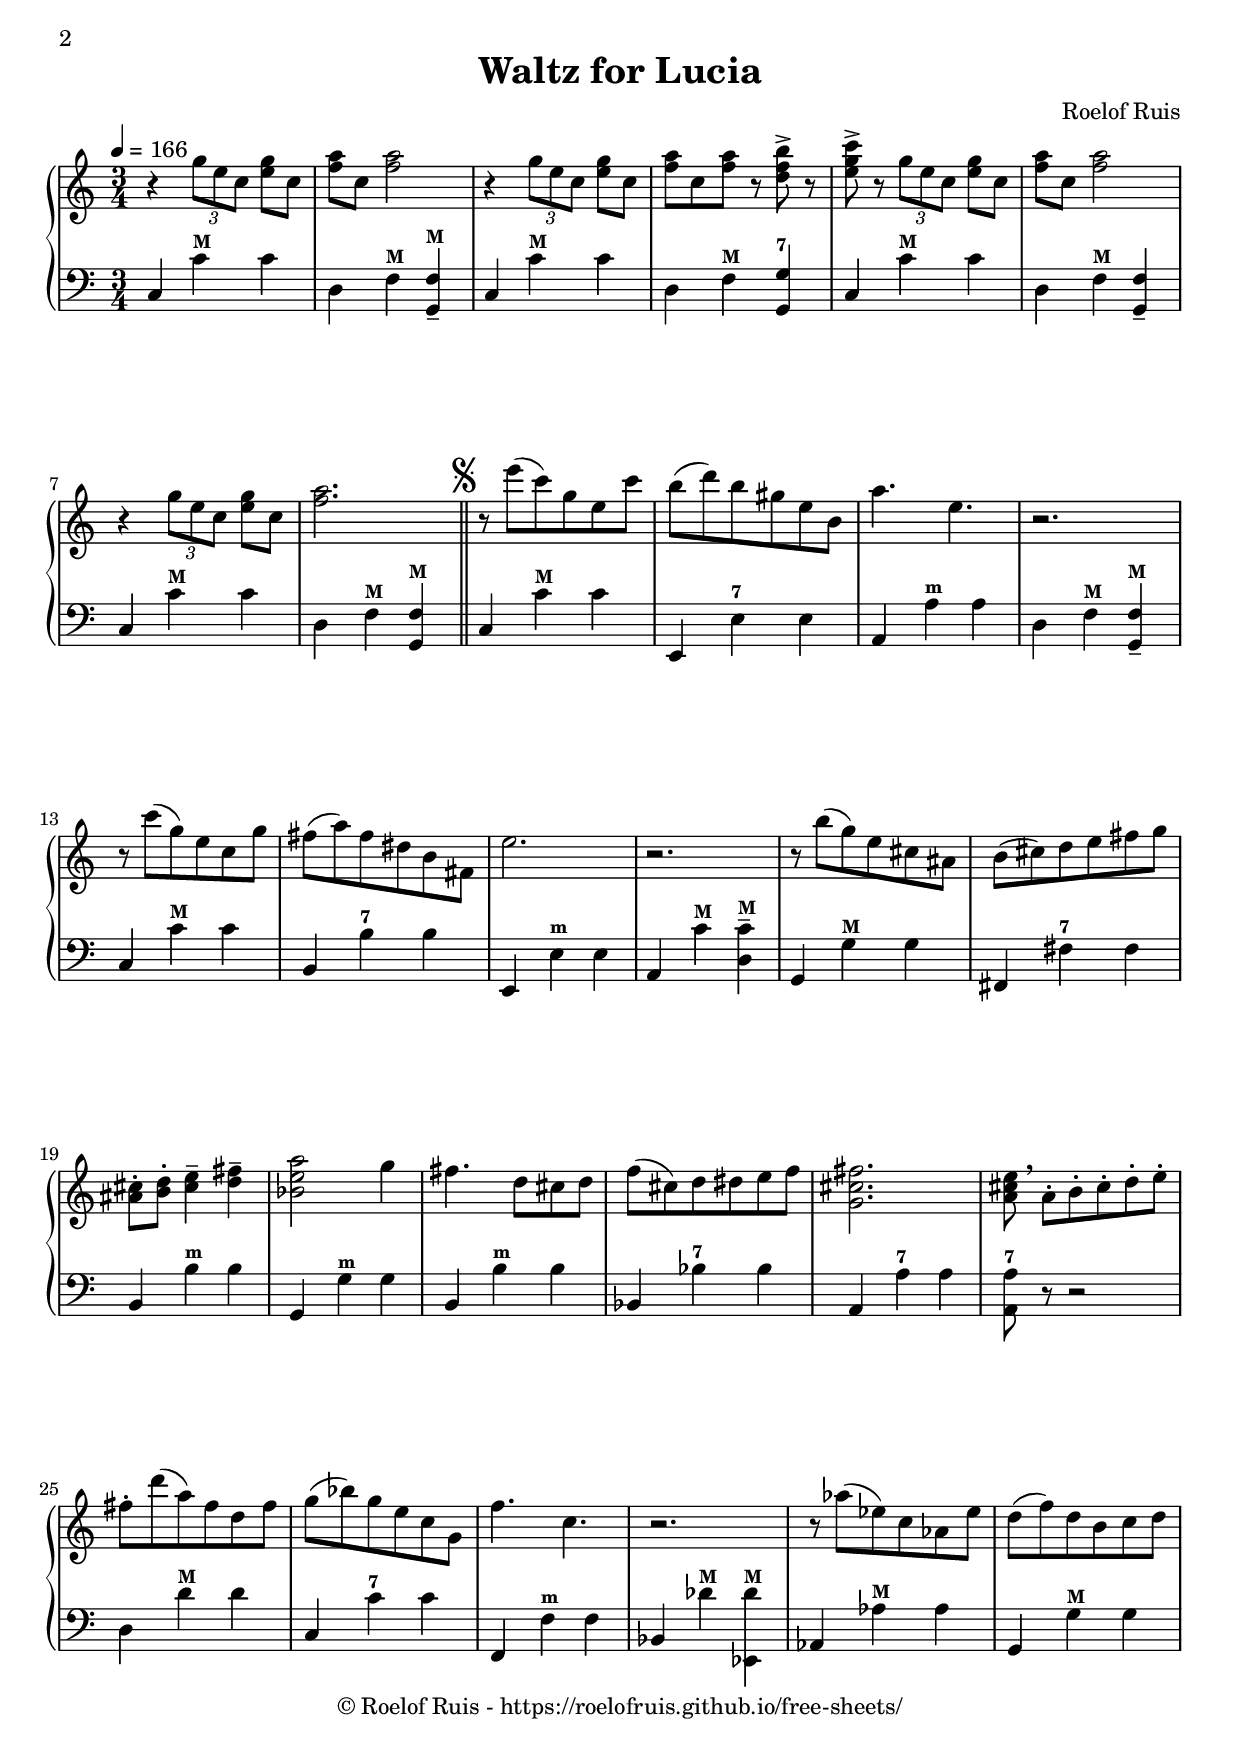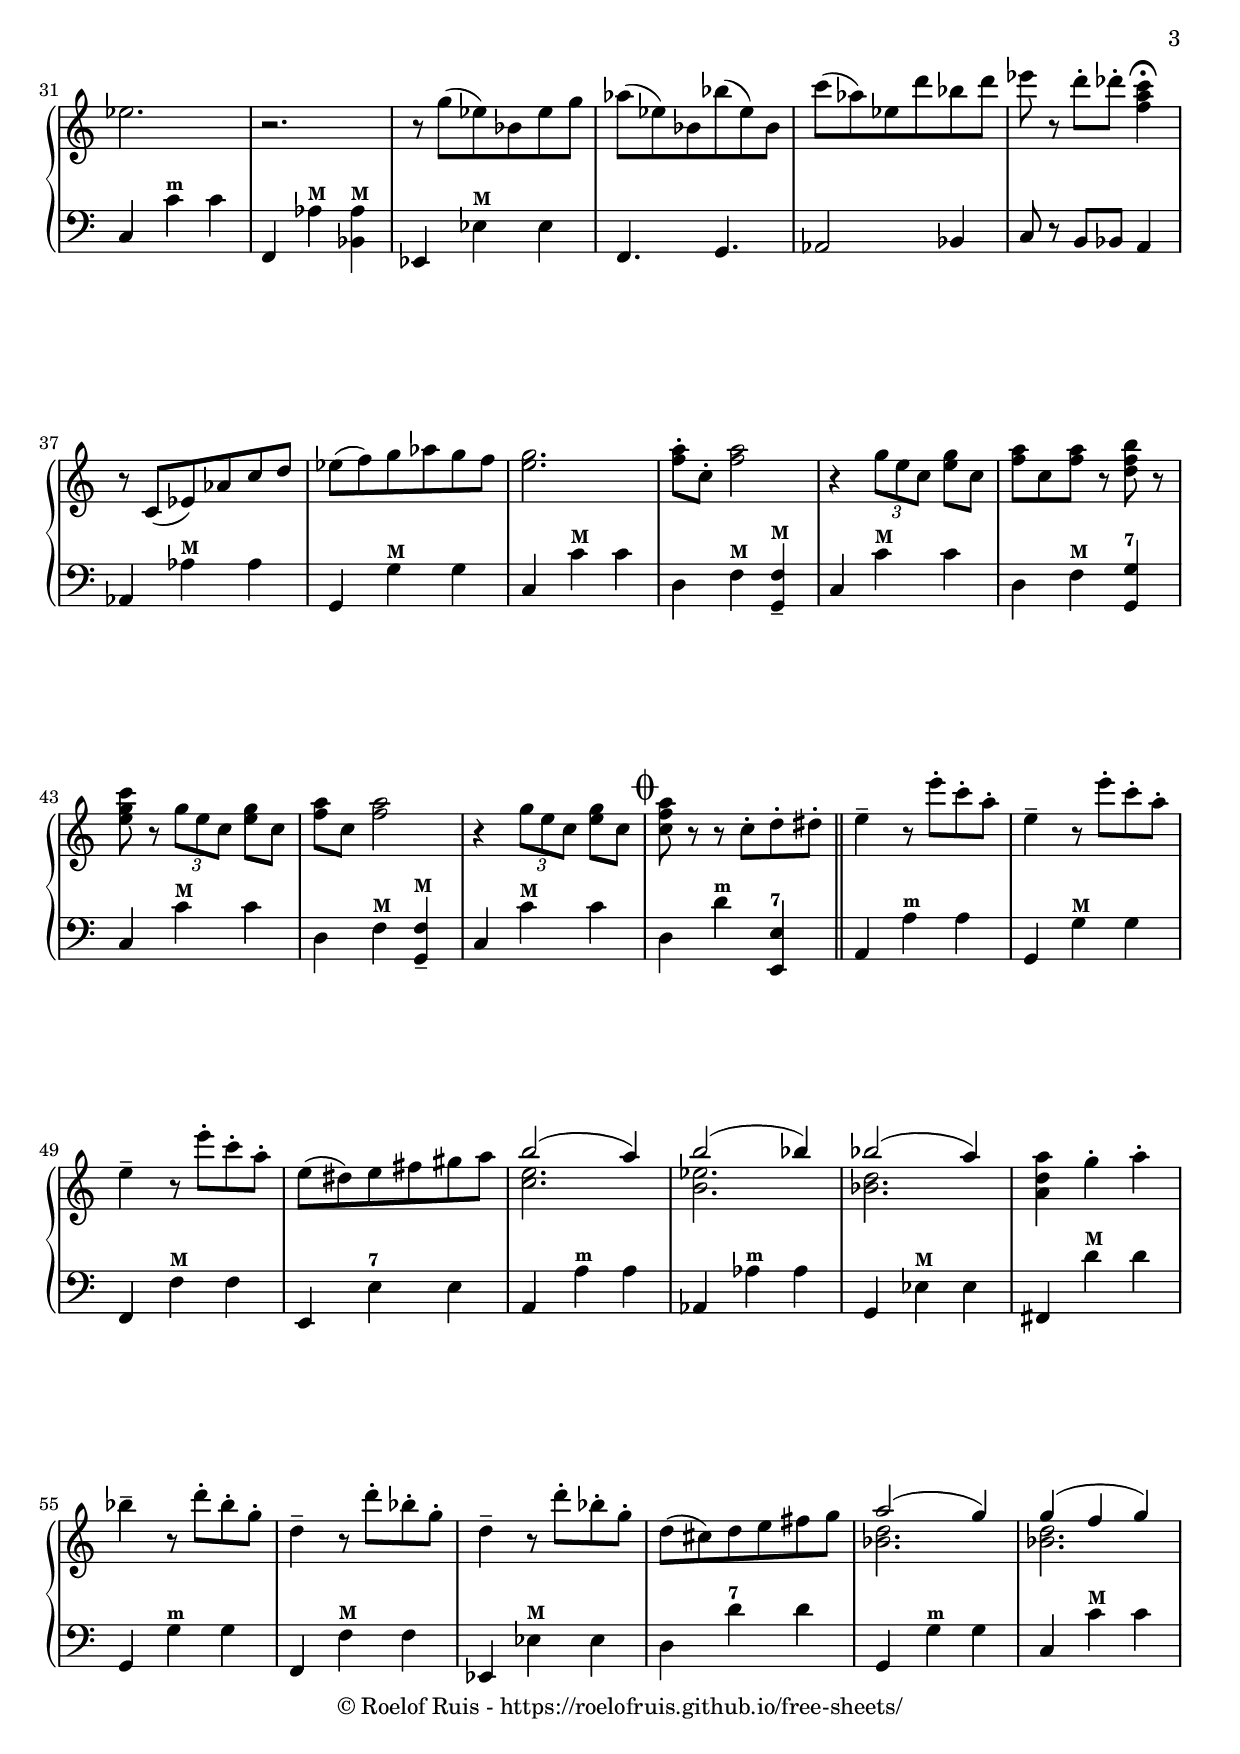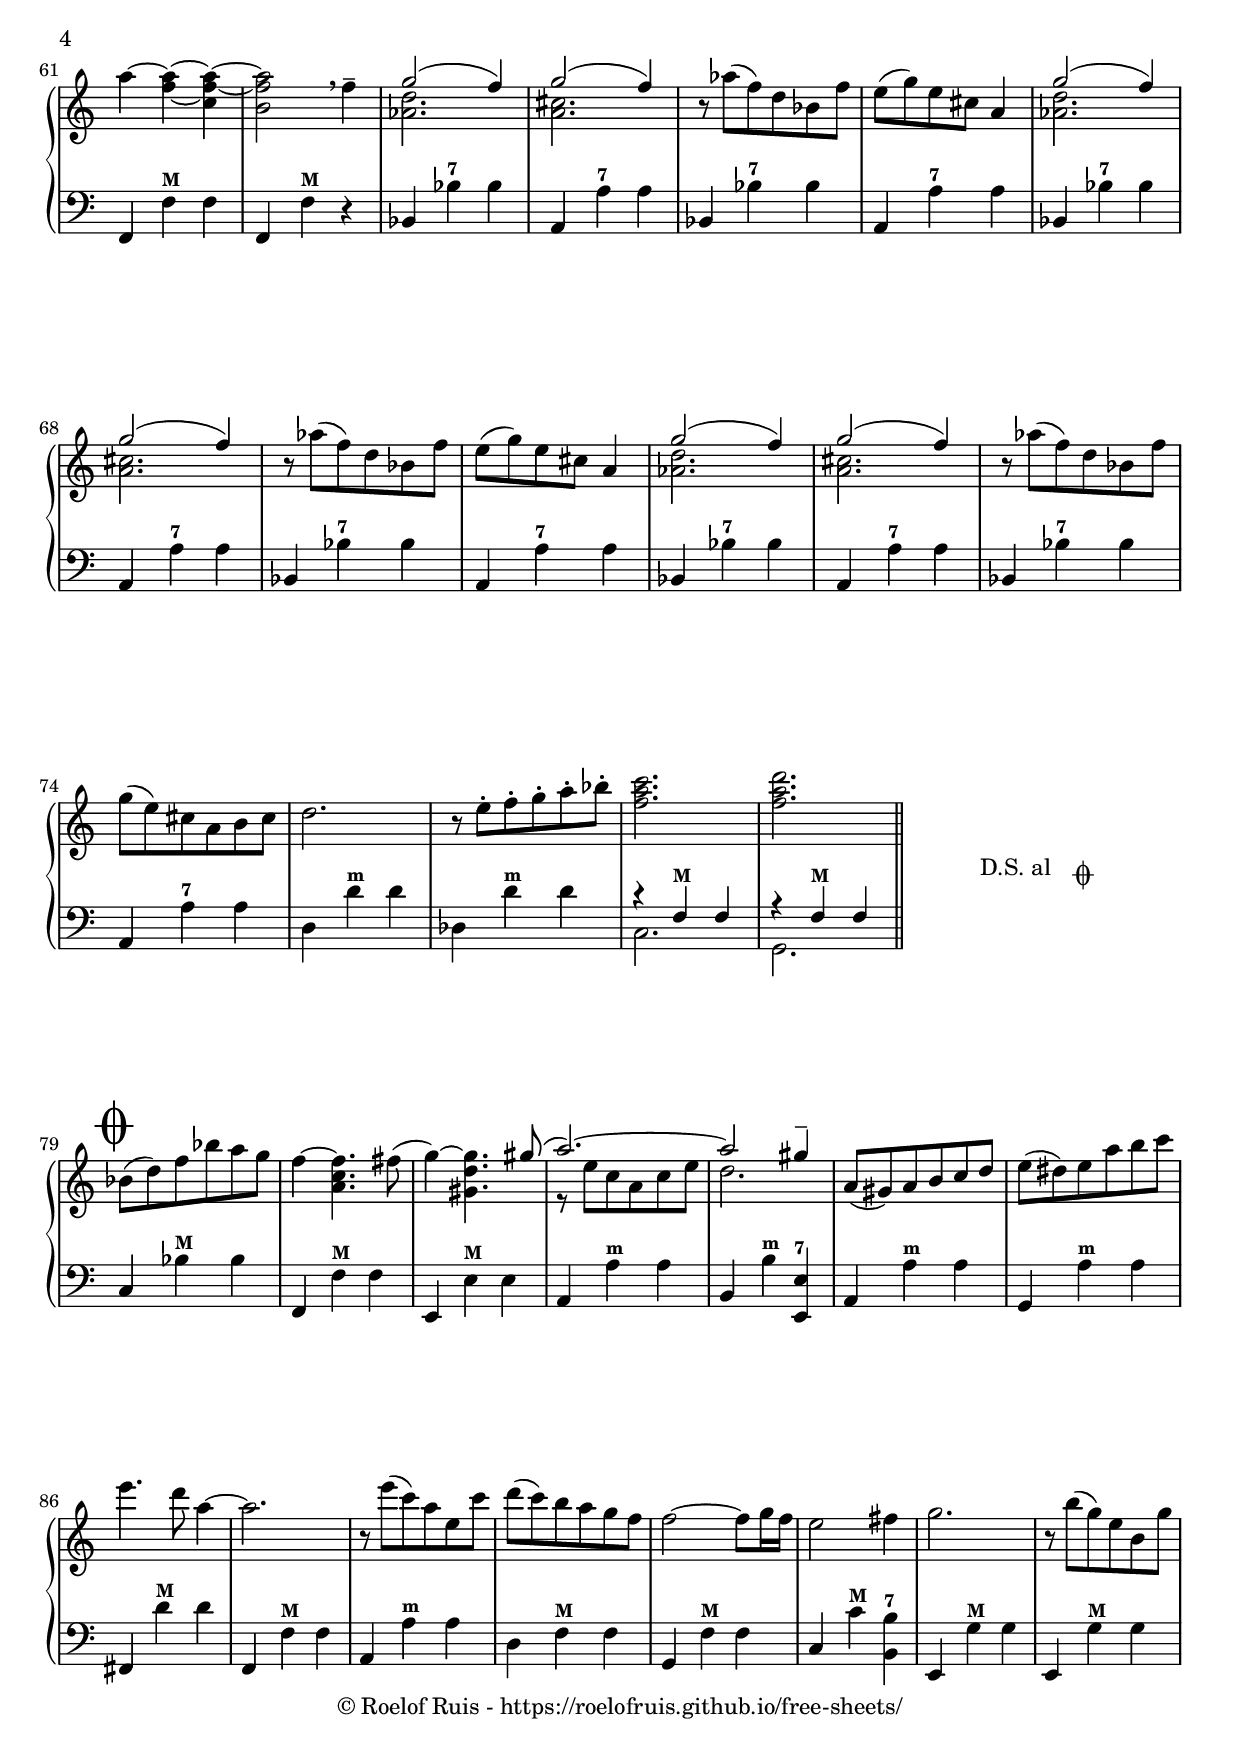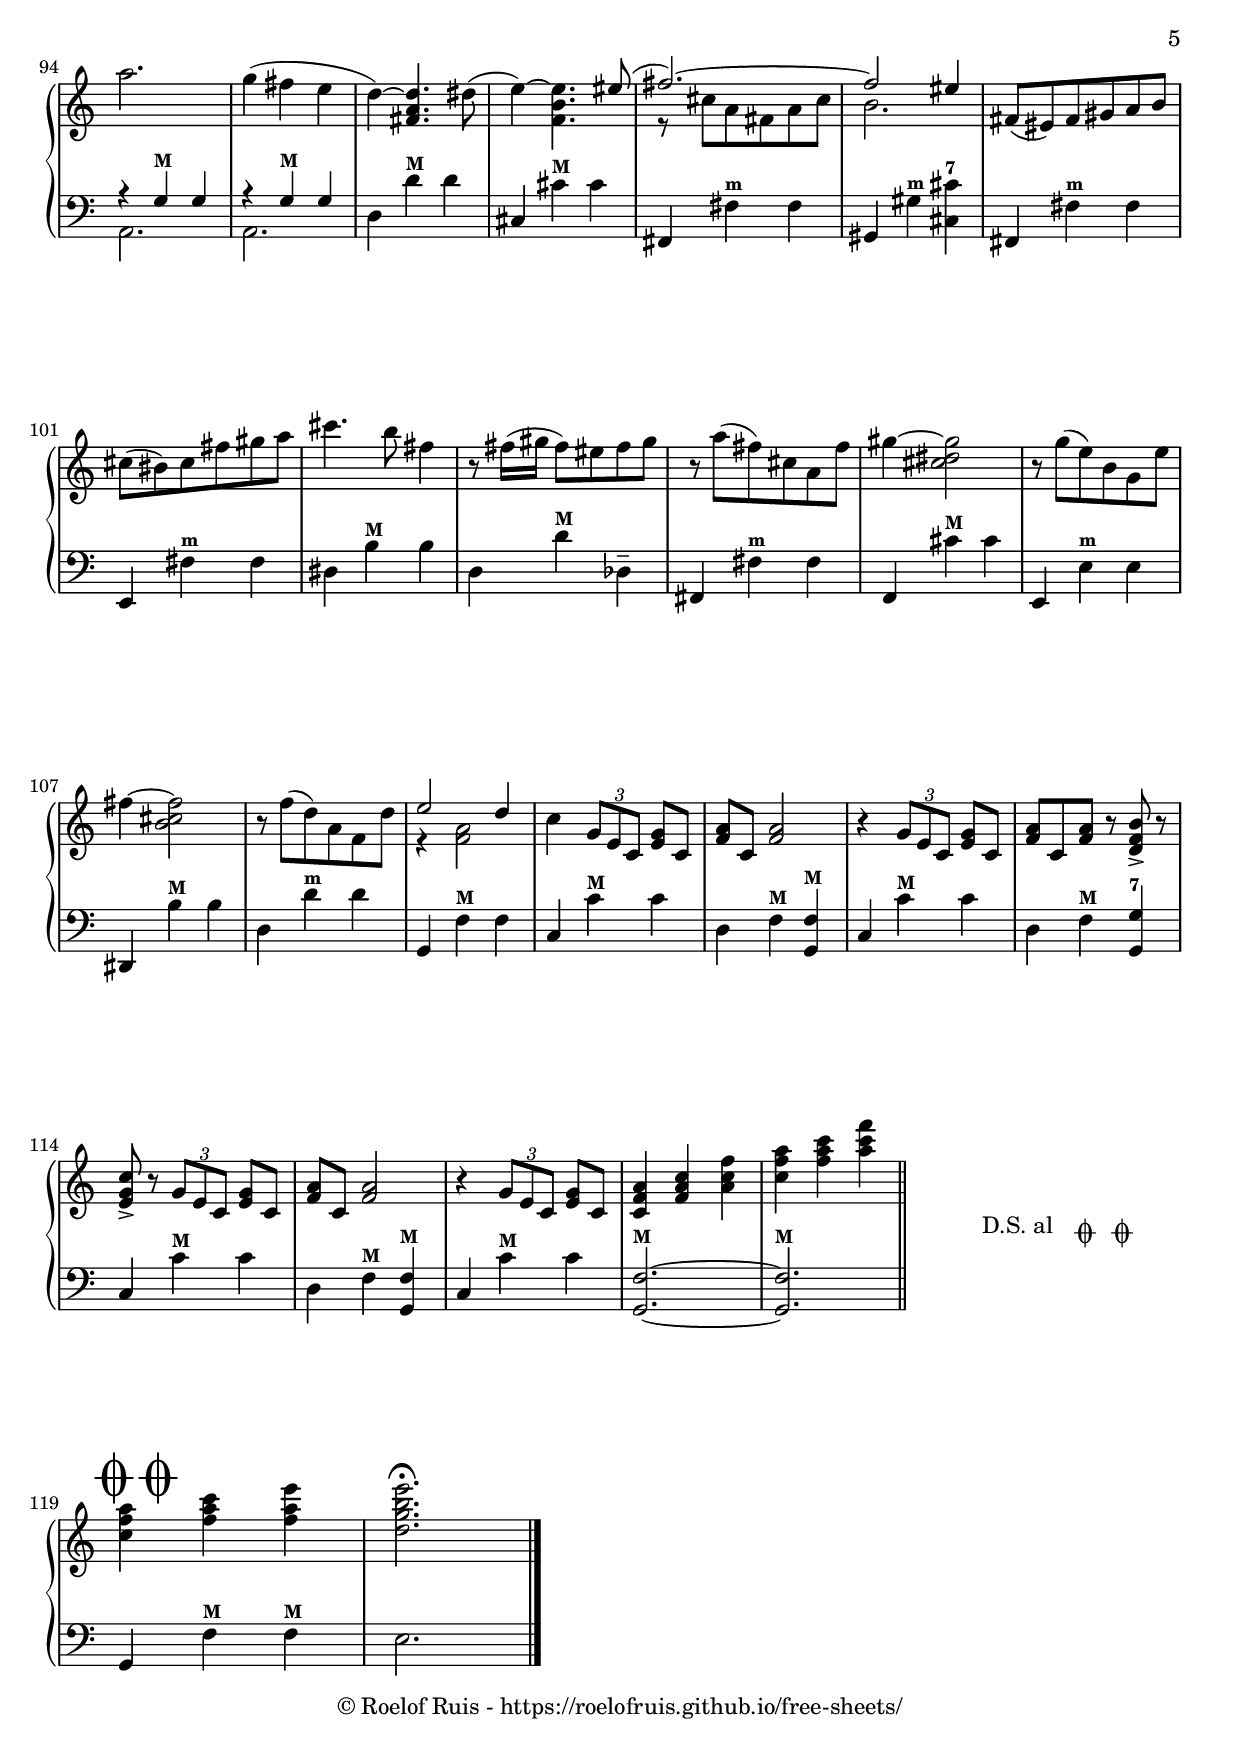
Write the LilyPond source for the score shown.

\version "2.20.0"

\include "../shared_includes.ly"
\version "2.20.0"

% ---- Bellows ----
out = ^\markup { \musicglyph #"accordion.pull" }
in = ^\markup { \musicglyph #"accordion.push" }

outsub = _\markup { \musicglyph #"accordion.pull" }
insub = _\markup { \musicglyph #"accordion.push" }

% ---- Basses ----
mj = ^\markup { \bold \magnify #0.8 { \roman M } }
mn = ^\markup { \bold \magnify #0.8 { \roman m } }
spt = ^\markup { \bold \magnify #0.8 { \roman 7 } }
vsp = ^\markup { \bold \magnify #0.8 { \roman v7 } }

bbass = _\markup {\box {\bold{BB}}}
sbass = _\markup {\box {\bold{SB}}}

% ---- Registers ----

eightva = \markup {\italic \translate #'(1.8 . 0) \raise #2 \magnify #0.8 {"8va"}}
loco    = \markup {\italic \translate #'(1.8 . 0) \raise #2 \magnify #0.8 {"loco"}}

dot = \markup {
  \musicglyph #"accordion.dot"
}

freebass = \markup {
  \musicglyph #"accordion.freebass"
}

discant = \markup {
  \musicglyph #"accordion.discant"
}

fbregz = ^\markup {
  \whiteout
  \combine
  \freebass
  \raise #0.5 \dot
}

fbrega = ^\markup {
  \whiteout
  \combine
  \freebass
  \raise #1.5 \dot
}

regz = ^\markup {
  \whiteout
  \combine
  \discant
  \raise #0.5 \dot
}

regez = ^\markup {
  \whiteout
  \combine
  \discant
    \combine
    \raise #0.5 \dot
    \eightva
}

rega = ^\markup {
  \whiteout
  \combine
  \discant
  \raise #1.5 \dot
}

regac = ^\markup {
  \whiteout
  \combine
  \discant
  \translate #'(-1 . 0) \raise #1.5 \dot
}

regzdba = ^\markup {
  \whiteout
  \combine
  \discant
  \combine
    \raise #0.5 \dot
    \combine
      \raise #1.5 \dot
      \translate #'(-1 . 0) \raise #1.5 \dot
}

regdbav = ^\markup {
  \whiteout
  \combine
  \discant
  \combine
    \raise #2.5 \dot
    \combine
      \raise #1.5 \dot
      \translate #'(-1 . 0) \raise #1.5 \dot
}

regav = ^\markup {
  \whiteout
  \combine
  \discant
  \combine
    \raise #2.5 \dot
    \raise #1.5 \dot
}

regdbaz = ^\markup {
  \whiteout
  \combine
  \discant
  \combine
    \raise #0.5 \dot
    \combine
      \raise #1.5 \dot
      \translate #'(-1 . 0) \raise #1.5 \dot
}

regdba = ^\markup {
  \whiteout
  \combine
  \discant
  \combine
    \raise #1.5 \dot
    \translate #'(-1 . 0) \raise #1.5 \dot
}

regza = ^\markup {
  \whiteout
  \combine
  \discant
  \combine
    \raise #0.5 \dot
    \raise #1.5 \dot
}

regeza = ^\markup {
  \whiteout
  \combine
  \discant
  \combine
    \raise #0.5 \dot
    \combine
      \raise #1.5 \dot
      \eightva
}

regzv = ^\markup {
  \whiteout
  \combine
  \discant
  \combine
    \raise #0.5 \dot
    \raise #2.5 \dot
}

regzav = ^\markup {
  \whiteout
  \combine
  \discant
  \combine
    \raise #2.5 \dot
    \combine
      \raise #1.5 \dot
      \raise #0.5 \dot
}

regezv = ^\markup {
  \whiteout
  \combine
  \discant
  \combine
    \raise #0.5 \dot
    \combine
      \raise #2.5 \dot
      \eightva
}

regzacv = ^\markup {
  \whiteout
  \combine
  \discant
  \combine
    \raise #2.5 \dot
    \combine
      \translate #'(-1 . 0) \raise #1.5 \dot
      \raise #0.5 \dot
}

regzacvl = ^\markup {
  \whiteout
  \combine
  \discant
  \combine
    \raise #2.5 \dot
    \combine
      \translate #'(-1 . 0) \raise #1.5 \dot
      \combine
        \raise # 0.5 \dot
        \loco
}

regzdbav = ^\markup {
  \whiteout
  \combine
  \discant
  \combine
    \raise #2.5 \dot
    \combine
      \raise #1.5 \dot
      \combine
      \translate #'(-1 . 0) \raise #1.5 \dot
      \raise #0.5 \dot
}









% ---- Other functionality ----

simile = \markup "simile"
subp = _\markup{ \italic sub \dynamic p }

\version "2.20.0"

swing = \mark \markup {
  \fontsize #-2
  \line \general-align #Y #DOWN { \score { 
  \new Staff \with {
    fontSize = #-2
    \override StaffSymbol #'line-count = #0 
    \override VerticalAxisGroup #'Y-extent = #'(0 . 0)
  }
  \relative { 
    \stemUp 
    \override Score.SpacingSpanner 
      #'common-shortest-duration = #(ly:make-moment 3 16) 
    \override Beam #'positions = #'(2.5 . 2.5)
    b'8[ b8] 
  }
  \layout {
    ragged-right= ##t
    indent = 0
    \context { 
    \Staff \remove "Clef_engraver" 
    \remove "Time_signature_engraver" }
  }} " ="
  \score { \new Staff \with {
    fontSize = #-2
    \override StaffSymbol #'line-count = #0 
    \override VerticalAxisGroup #'Y-extent = #'(0 . 0)
  }
  \relative { 
    \stemUp 
    \override Score.SpacingSpanner 
      #'common-shortest-duration = #(ly:make-moment 3 16)
    \override Beam #'positions = #'(2.5 . 2.5)
    \times 2/3 { b'4 b8 } 
  }
  \layout {
    ragged-right= ##t
    indent = 0
    \context { 
      \Staff 
      \remove "Clef_engraver" 
      \remove "Time_signature_engraver" }
    }}
  }
}


staffAccordionRight = \new Staff {
  \numericTimeSignature
  \key c \major
  \clef treble
  \tempo 4 = 166
  \time 3/4
  \relative c''' {
    r4 \times 2/3 {g8 e c} <e g>8 c |
    <f a>8 c <f a>2 |
    r4 \times 2/3 {g8 e c} <e g>8 c |
    <f a>8 c <f a> r <d f b>-> r |
    <e g c>-> r \times 2/3 {g8 e c} <e g>8 c |
    <f a>8 c <f a>2 |
    r4 \times 2/3 {g8 e c} <e g>8 c |
    <f a>2. |
    
    \once \override Score.RehearsalMark.font-size = #1
    \mark \markup { \musicglyph #"scripts.segno" }
    \bar "||"
    
    r8 e'( c) g e c' |
    b( d) b gis e b |
    a'4. e |
    r2. |
    r8 c'( g) e c g' |
    fis( a) fis dis b fis |
    e'2. |
    r2. |
    r8 b'( g) e cis ais |
    b( cis) d e fis g |
    <ais, cis>8-. <b d>-. <cis e>4-- <d fis>-- |
    <bes e a>2 g'4 |
    fis4. d8 cis d |
    f( cis) d dis e f |
    <fis cis g>2. |
    <e cis a>8 \breathe a,-. b-. cis-. d-. e-. |
    fis-. d'( a) fis d fis |
    g( bes) g e c g |
    f'4. c |
    r2. |
    r8 as'( es) c as es' |
    d( f) d b c d |
    es2. |
    r2. |
    r8 g( es) bes es g |
    as( es) bes bes'( es,) bes |
    c'( as) es d' bes d |
    es8 r d-. des-. <c a f>4\fermata |
    r8 c,,( es) as c d |
    es( f) g as g f |
    <e g>2. |
    
    <f a>8-. c-. <f a>2 |
    r4 \times 2/3 {g8 e c} <e g>8 c |
    <f a>8 c <f a> r <d f b> r |
    <e g c> r \times 2/3 {g8 e c} <e g>8 c |
    <f a>8 c <f a>2 |
    r4 \times 2/3 {g8 e c} <e g>8 c |
    \mark \markup { \musicglyph #"scripts.coda" }
    <c f a>8 r r c-. d-. dis-. |
    
    \bar "||"
    
    e4-- r8 e'-. c-. a-. |
    e4-- r8 e'-. c-. a-. |
    e4-- r8 e'-. c-. a-. |
    e( dis) e fis gis a |
    << {b2( a4) | b2( bes4) | bes2( a4)} \\ {<e c>2. | <es b>2. | <d bes>2. |} >>
    <a' d, a>4 g-. a-. |
    bes4-- r8 d-. bes-. g-. |
    d4-- r8 d'-. bes-. g-. |
    d4-- r8 d'-. bes-. g-. |
    d8( cis) d e fis g |
    << { a2( g4) | g( f g) } \\ { <bes, d>2. | <bes d>2. | } >>
    a'4~ <a~ f~> <a~ f~ c> |
    <a f b,>2 \breathe f4-- |
    << { g2( f4) | g2( f4) } \\ { <as, d>2. | <a cis>2. } >>
    r8 as'( f) d bes f' |
    e( g) e cis a4 |
    << { g'2( f4) | g2( f4) } \\ { <as, d>2. | <a cis>2. } >>
    r8 as'( f) d bes f' |
    e( g) e cis a4 |
    << { g'2( f4) | g2( f4) } \\ { <as, d>2. | <a cis>2. } >>
    r8 as'( f) d bes f' |
    g( e) cis a b cis |
    d2. |
    r8 e-. f-. g-. a-. bes-. |
    <c a f>2. |
    <d a f>2. |
    
    \bar "||"
    
    \cadenzaOn
      \stopStaff
        \repeat unfold 1 {
          s1
          \bar ""
        }
        \once \override TextScript.extra-offset = #'( 0 . -3.0 )
        \once \override TextScript.word-space = #1.5
        <>_\markup { "D.S. al " \musicglyph #"scripts.coda" }

        \repeat unfold 3 {
          s1
          \bar ""
        }
     \startStaff
   \cadenzaOff
   
   \break
   \once \override Score.RehearsalMark.font-size = #5
   \mark \markup { \musicglyph #"scripts.coda" }
   
   bes,8( d) f bes a g |
   f4~ <f c a>4. fis8( |
   g4)~ <g d gis,>4. << { gis8( } \\ { s8 } >> |
   << {a2.)~ | a2 gis4-- | } \\ { r8 e c a c e | d2. | } >>
   a8( gis) a b c d |
   e( dis) e a b c |
   e4. d8 a4~ |
   a2. |
   r8 e'( c) a e c' |
   d( c) b a g f |
   f2~ f8 g16 f |
   e2 fis4 |
   g2. |
   r8 b( g) e b g' |
   a2. |
   g4( fis e |
   
   d4)~ <d a fis>4. dis8( |
   e4)~ <e b f>4. << { eis8( } \\ { s8 } >> |
   << { fis2.)~ | fis2 eis4 | } \\ { r8 cis a fis a cis | b2. | } >>
   fis8( eis) fis gis a b |
   cis( bis) cis fis gis a |
   cis4. b8 fis4 |
   r8 fis16( gis fis8) eis fis gis |
   r8 a8( fis) cis a fis' |
   gis4~ <gis dis cis>2 |
   r8 g( e) b g e' |
   fis4~ <fis cis b>2 |
   r8 f( d) a f d' |
   << { e2 d4 } \\ { r4 <a f>2 } >> |
   c4 \times 2/3 {g8 e c} <g' e>8 c, | <a' f>8 c, <a' f>2
   r4 \times 2/3 {g8 e c} <g' e>8 c, | <f a>8 c <f a> r <d f b>-> r
   <e g c>8-> r8 \times 2/3 {g8 e c} <g' e>8 c, |
   <a' f>8 c, <a' f>2 |  r4 \times 2/3 {g8 e c} <g' e>8 c,
   <c f a>4 <f a c> <a c f> |
   <c f a>4 <f a c> <a c f> |
   
   \bar "||"
    
    \cadenzaOn
      \stopStaff
        \repeat unfold 1 {
          s1
          \bar ""
        }
        \once \override TextScript.extra-offset = #'( 0 . -3.0 )
        \once \override TextScript.word-space = #1.5
        <>_\markup { "D.S. al " \musicglyph #"scripts.coda" \musicglyph #"scripts.coda" }

        \repeat unfold 3 {
          s1
          \bar ""
        }
     \startStaff
   \cadenzaOff
   
   \break
   \once \override Score.RehearsalMark.font-size = #5
   \mark \markup { \musicglyph #"scripts.coda" \musicglyph #"scripts.coda" }
   
   <c, f a>4 <f a c> <f a e'> |
   <d g b e>2.\fermata |
   \bar "|."
   \stopStaff
   s2. |
   s2. |
   s2. |
   
  }
}

staffAccordionLeft = \new Staff {
  \numericTimeSignature
  \key c \major
  \clef bass
  \time 3/4
    c4 c'\mj c' |
    d f\mj <g, f>\mj-- |
    c4 c'\mj c' |
    d f\mj <g, g>\spt |
    c4 c'\mj c' |
    d f\mj <g, f>-- |
    c4 c'\mj c' |
    d f\mj <g, f>\mj |
    
    \bar "||"
    
    c c'\mj c' |
    e, e\spt e |
    a, a\mn a |
    d f\mj <g, f>\mj-- |
    c c'\mj c' |
    b, b\spt b |
    e, e\mn e |
    a, c'\mj <d c'>\mj-- |
    g, g\mj g |
    fis, fis\spt fis |
    b, b\mn b |
    g, g\mn g |
    b, b\mn b |
    bes, bes\spt bes |
    a, a\spt a |
    <a, a>8\spt r r2 |
    d4 d'\mj d' |
    c c'\spt c' |
    f, f\mn f |
    bes, des'\mj <es, des'>\mj |
    as, as\mj as |
    g, g\mj g |
    c c'\mn c' |
    f, as\mj <bes, as>\mj |
    es, es\mj es |
    f,4. g, |
    as,2 bes,4 |
    c8 r b, bes, a,4 | 
    as, as\mj as |
    g, g\mj g |
    c c'\mj c'
    d f\mj <g, f>\mj-- |
    c4 c'\mj c' |
    d f\mj <g, g>\spt |
    c4 c'\mj c' |
    d f\mj <g, f>\mj-- |
    c4 c'\mj c' |
    d d'\mn <e, e>\spt |
    a, a\mn a |
    g, g\mj g |
    f, f\mj f |
    e, e\spt e |
    a, a\mn a |
    as, as\mn as |
    g, es\mj es |
    fis, d'\mj d' |
    g, g\mn g |
    f, f\mj f |
    es, es\mj es |
    d d'\spt d' |
    g, g\mn g |
    c c'\mj c' |
    f, f\mj f |
    f, f\mj r4 |
    bes, bes\spt bes |
    a, a\spt a |
    bes, bes\spt bes |
    a, a\spt a |
    bes, bes\spt bes |
    a, a\spt a |
    bes, bes\spt bes |
    a, a\spt a |
    bes, bes\spt bes |
    a, a\spt a |
    bes, bes\spt bes |
    a, a\spt a |
    d d'\mn d' |
    des d'\mn d' |
    << { r4 f\mj f } \\ { c2. } >> |
    << { r4 f\mj f } \\ { g,2. } >> |
    
    \cadenzaOn
      \stopStaff
        \repeat unfold 4 {
          s1
          \bar ""
        }
     \startStaff
    \cadenzaOff
   
    \break
    
    c4 bes\mj bes |
    f, f\mj f |
    e, e\mj e |
    a, a\mn a |
    b, b\mn <e, e>\spt |
    a, a\mn a |
    g, a\mn a |
    fis, d'\mj d' |
    f, f\mj f |
    a, a\mn a |
    d f\mj f |
    g, f\mj f |
    c c'\mj <b, b>\spt |
    e, g\mj g |
    e, g\mj g |
    << { r4 g\mj g } \\ { a,2.} >> |
    << { r4 g\mj g } \\ { a,2.} >> |
    d4 d'\mj d' |
    cis cis'\mj cis' |
    fis, fis\mn fis |
    gis, gis\mn <cis cis'>\spt |
    fis, fis\mn fis |
    e, fis\mn fis |
    dis b\mj b |
    d d'\mj des-- |
    fis, fis\mn fis |
    f, cis'\mj cis' |
    e, e\mn e |
    dis, b\mj b |
    d d'\mn d' |
    g, f\mj f |
    c4 c'\mj c' |
    d f\mj <g, f>\mj |
    c4 c'\mj c' |
    d f\mj <g, g>\spt |
    c4 c'\mj c' |
    d f\mj <g, f>\mj |
    c4 c'\mj c' |
    <g,~ f~>2.\mj |
    <g, f>2.\mj |

    \cadenzaOn
      \stopStaff
        \repeat unfold 4 {
          s1
          \bar ""
        }
     \startStaff
    \cadenzaOff
    
    \break
    
    g,4 f\mj f\mj |
    e2. |
    \bar "|."
    \stopStaff
    s2. |
    s2. |
    s2. |
    s2. |
}

\book {
  
  \header {
    title = "Waltz for Lucia"
    composer = "Roelof Ruis"
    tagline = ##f
    instrumentName = "Accordion Solo"
    year = "2016"
    description = "
      An uptempo waltz with emphasis on quick harmonic progression.
      I wrote this mainly to get familiar with creating II - V - I progressions.
      It has the well known french musette form ABACA
    "
    info = "For standard bass - Difficulty: Medium"
    permission = "Licensed under the Creative Commons Attribution-NoDerivatives 4.0 International License."
    projecturl = \githuburl
    version = "January 2021"
  }

  \paper {
    max-systems-per-page = 5
    min-systems-per-page = 5
    indent = 0.0
    ragged-last-bottom = ##f
    print-all-headers = ##t
    
    bookTitleMarkup = \markup {
      \column {
        \vspace #3
        \fill-line { \fontsize #8 \fromproperty #'header:title }
        \vspace #2
        \fill-line { \fontsize #6 \italic \fromproperty #'header:composer }
        \vspace #.5
        \fill-line { \fontsize #2 \fromproperty #'header:year }
        \vspace #3
        \fill-line { \fontsize #4 \fromproperty #'header:instrumentName }
        \vspace #10
        \override #'(line-width . 55)
        \fontsize #1
        \justify-field #'header:description
        \vspace #1
        \fontsize #1
        \justify-field #'header:info
        \vspace #4
        \override #'(line-width . 55)
        \fontsize #1
        \justify-field #'header:permission
        \vspace #1
        \vspace #14
        \justify { \char ##x00A9 Roelof Ruis \concat { " - Version " \fromproperty #'header:version } }
        \typewriter { \fromproperty #'header:projecturl }
      }
    }
    
    oddFooterMarkup = \markup {
      \fill-line {
        \center-column {
          \on-the-fly #part-first-page ""
          \on-the-fly #not-first-page \line { \char ##x00A9 Roelof Ruis - \fromproperty #'header:projecturl }
        }
      }
    }  
  }

  \score {
    \header {
      breakbefore = ##t
    }

    \new PianoStaff <<
      \staffAccordionRight
      \staffAccordionLeft
    >>
    \layout {}
    
    \midi {}
  }
}
